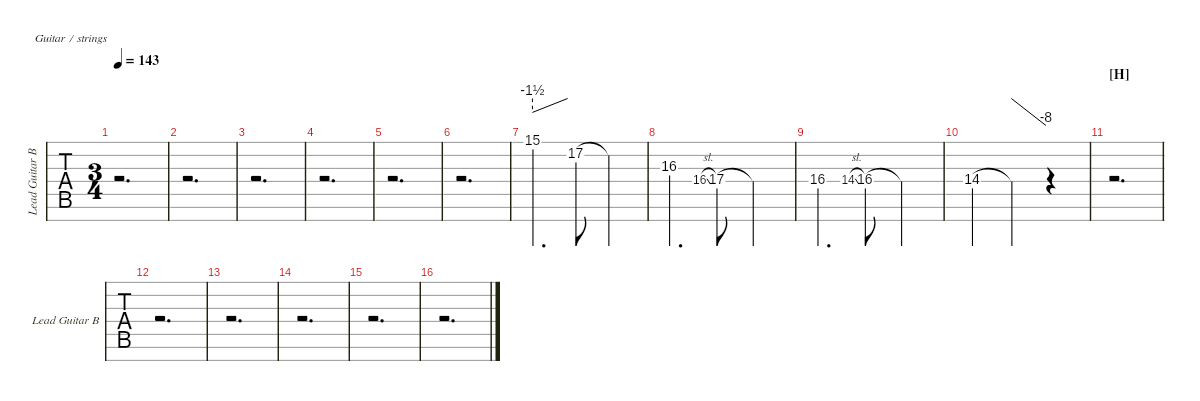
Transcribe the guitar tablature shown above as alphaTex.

\defaultSystemsLayout 4
\hideDynamics
\bracketExtendMode nobrackets
\singleTrackTrackNamePolicy allsystems
\multiTrackTrackNamePolicy allsystems
\firstSystemTrackNameMode fullname
\otherSystemsTrackNameMode fullname
\otherSystemsTrackNameOrientation horizontal
\track ("Lead Guitar B" "E-Gt7") {instrument distortionguitar}
\staff {tabs}
\tuning (E4 B3 G3 D3 A2 E2 B1)
\ts (3 4)
\tempo 143
\clef g2
\ks bminor
r.2{d dy mf} |
r.2{d} |
r.2{d} |
r.2{d} |
r.2{d} |
r.2{d} |
15.1.4{d tbe (predivedive default 0 -6 9.6 0) ot 8va} 17.2.8{ot 8va} 17.2{t}.4{ot 8va} |
16.3.4{d ot 8va} 16.4{sl}.8{ot 8va gr} 17.4.8{ot 8va} 17.4{t}.4{ot 8va} |
16.4.4{d ot 8va} 14.4{sl}.8{ot 8va gr} 16.4.8{ot 8va} 16.4{t}.4{ot 8va} |
14.4.4{ot 8va} 14.4{t}.4{tbe (dive default 0 0 60 -32) ot 8va} r.4 |
\section ("H" "")
r.2{d} |
r.2{d} |
r.2{d} |
r.2{d} |
r.2{d} |
r.2{d}
